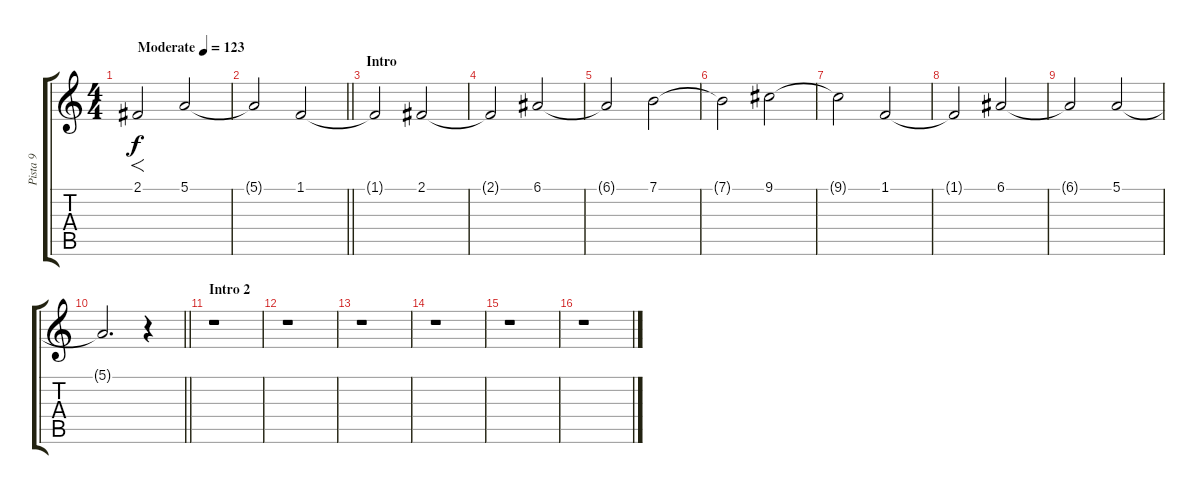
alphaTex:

\track ("Pista 9" "Pista 9") {instrument applause}
\staff {score tabs}
\tuning (E4 B3 G3 D3 A2 E2) {hide}
\ts (4 4)
\tempo (123 "Moderate")
\clef g2
\ks c
2.1.2{f dy f instrument applause} 5.1.2 |
\barLineRight lightlight
5.1{t}.2 1.1.2 |
\section ("" "Intro")
1.1{t}.2 2.1.2 |
2.1{t}.2 6.1.2 |
6.1{t}.2 7.1.2 |
7.1{t}.2 9.1.2 |
9.1{t}.2 1.1.2 |
1.1{t}.2 6.1.2 |
6.1{t}.2 5.1.2 |
\barLineRight lightlight
5.1{t}.2{d} r.4 |
\section ("" "Intro 2")
r.1 |
r.1 |
r.1 |
r.1 |
r.1 |
r.1
